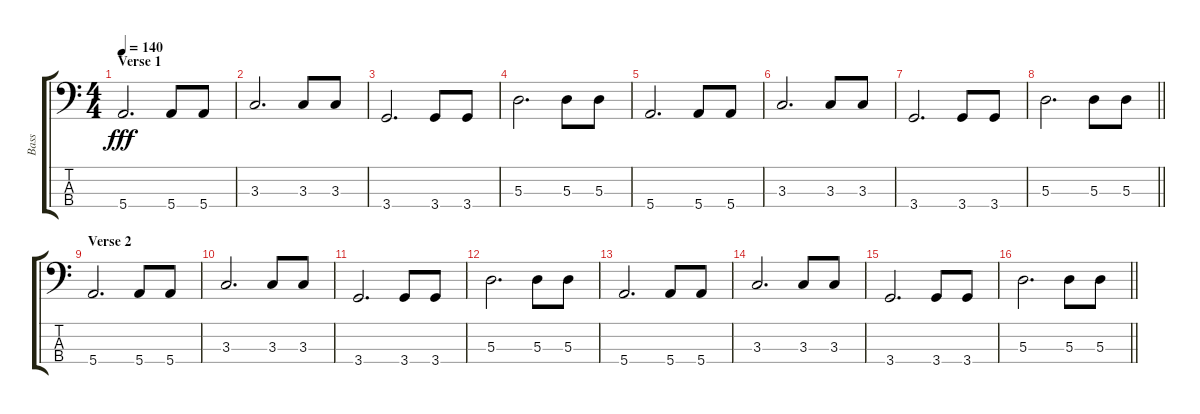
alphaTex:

\track ("Bass" "Bass") {instrument electricbasspick}
\staff {score tabs}
\tuning (G2 D2 A1 E1) {hide}
\ts (4 4)
\section ("" "Verse 1")
\tempo 140
\clef f4
\ks c
5.4.2{d dy fff} 5.4.8 5.4.8 |
3.3.2{d} 3.3.8 3.3.8 |
3.4.2{d} 3.4.8 3.4.8 |
5.3.2{d} 5.3.8 5.3.8 |
5.4.2{d} 5.4.8 5.4.8 |
3.3.2{d} 3.3.8 3.3.8 |
3.4.2{d} 3.4.8 3.4.8 |
\barLineRight lightlight
5.3.2{d} 5.3.8 5.3.8 |
\section ("" "Verse 2")
5.4.2{d} 5.4.8 5.4.8 |
3.3.2{d} 3.3.8 3.3.8 |
3.4.2{d} 3.4.8 3.4.8 |
5.3.2{d} 5.3.8 5.3.8 |
5.4.2{d} 5.4.8 5.4.8 |
3.3.2{d} 3.3.8 3.3.8 |
3.4.2{d} 3.4.8 3.4.8 |
\barLineRight lightlight
5.3.2{d} 5.3.8 5.3.8
